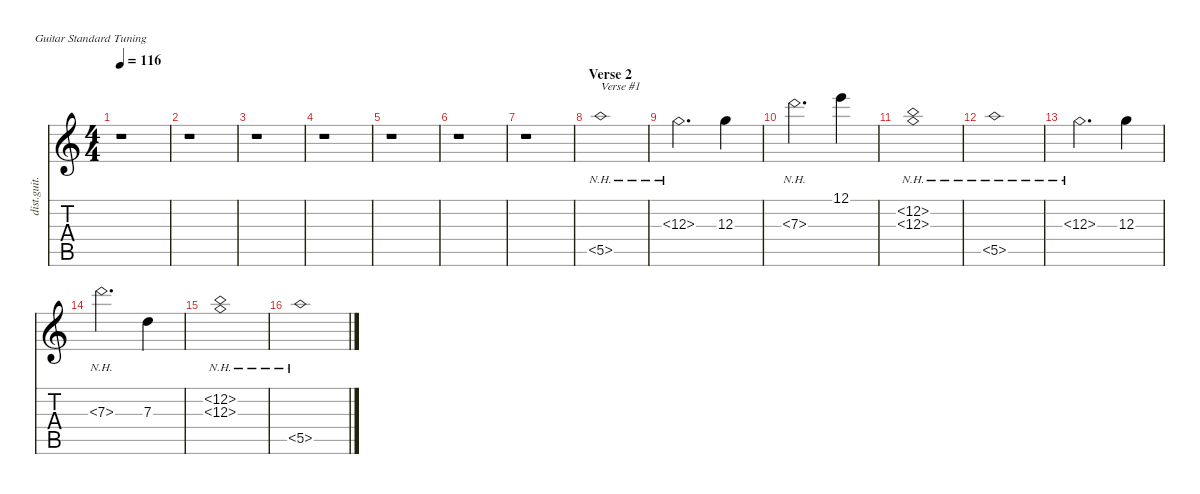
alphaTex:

\defaultSystemsLayout 4
\hideDynamics
\bracketExtendMode nobrackets
\track ("Gtr. 2 (Quiet)" "dist.guit.") {instrument distortionguitar}
\staff {score tabs}
\tuning (E4 B3 G3 D3 A2 E2)
\ts (4 4)
\tempo 116
\clef g2
\ks c
r.1{dy f} |
r.1 |
r.1 |
r.1 |
r.1 |
r.1 |
r.1 |
\section ("" "Verse 2")
5.5{nh}.1{txt "Verse #1"} |
12.3{nh}.2{d} 12.3.4 |
7.3{nh}.2{d} 12.1.4 |
(12.2{nh} 12.3{nh}).1 |
5.5{nh}.1 |
12.3{nh}.2{d} 12.3.4 |
7.3{nh}.2{d} 7.3.4 |
(12.2{nh} 12.3{nh}).1 |
5.5{nh}.1
